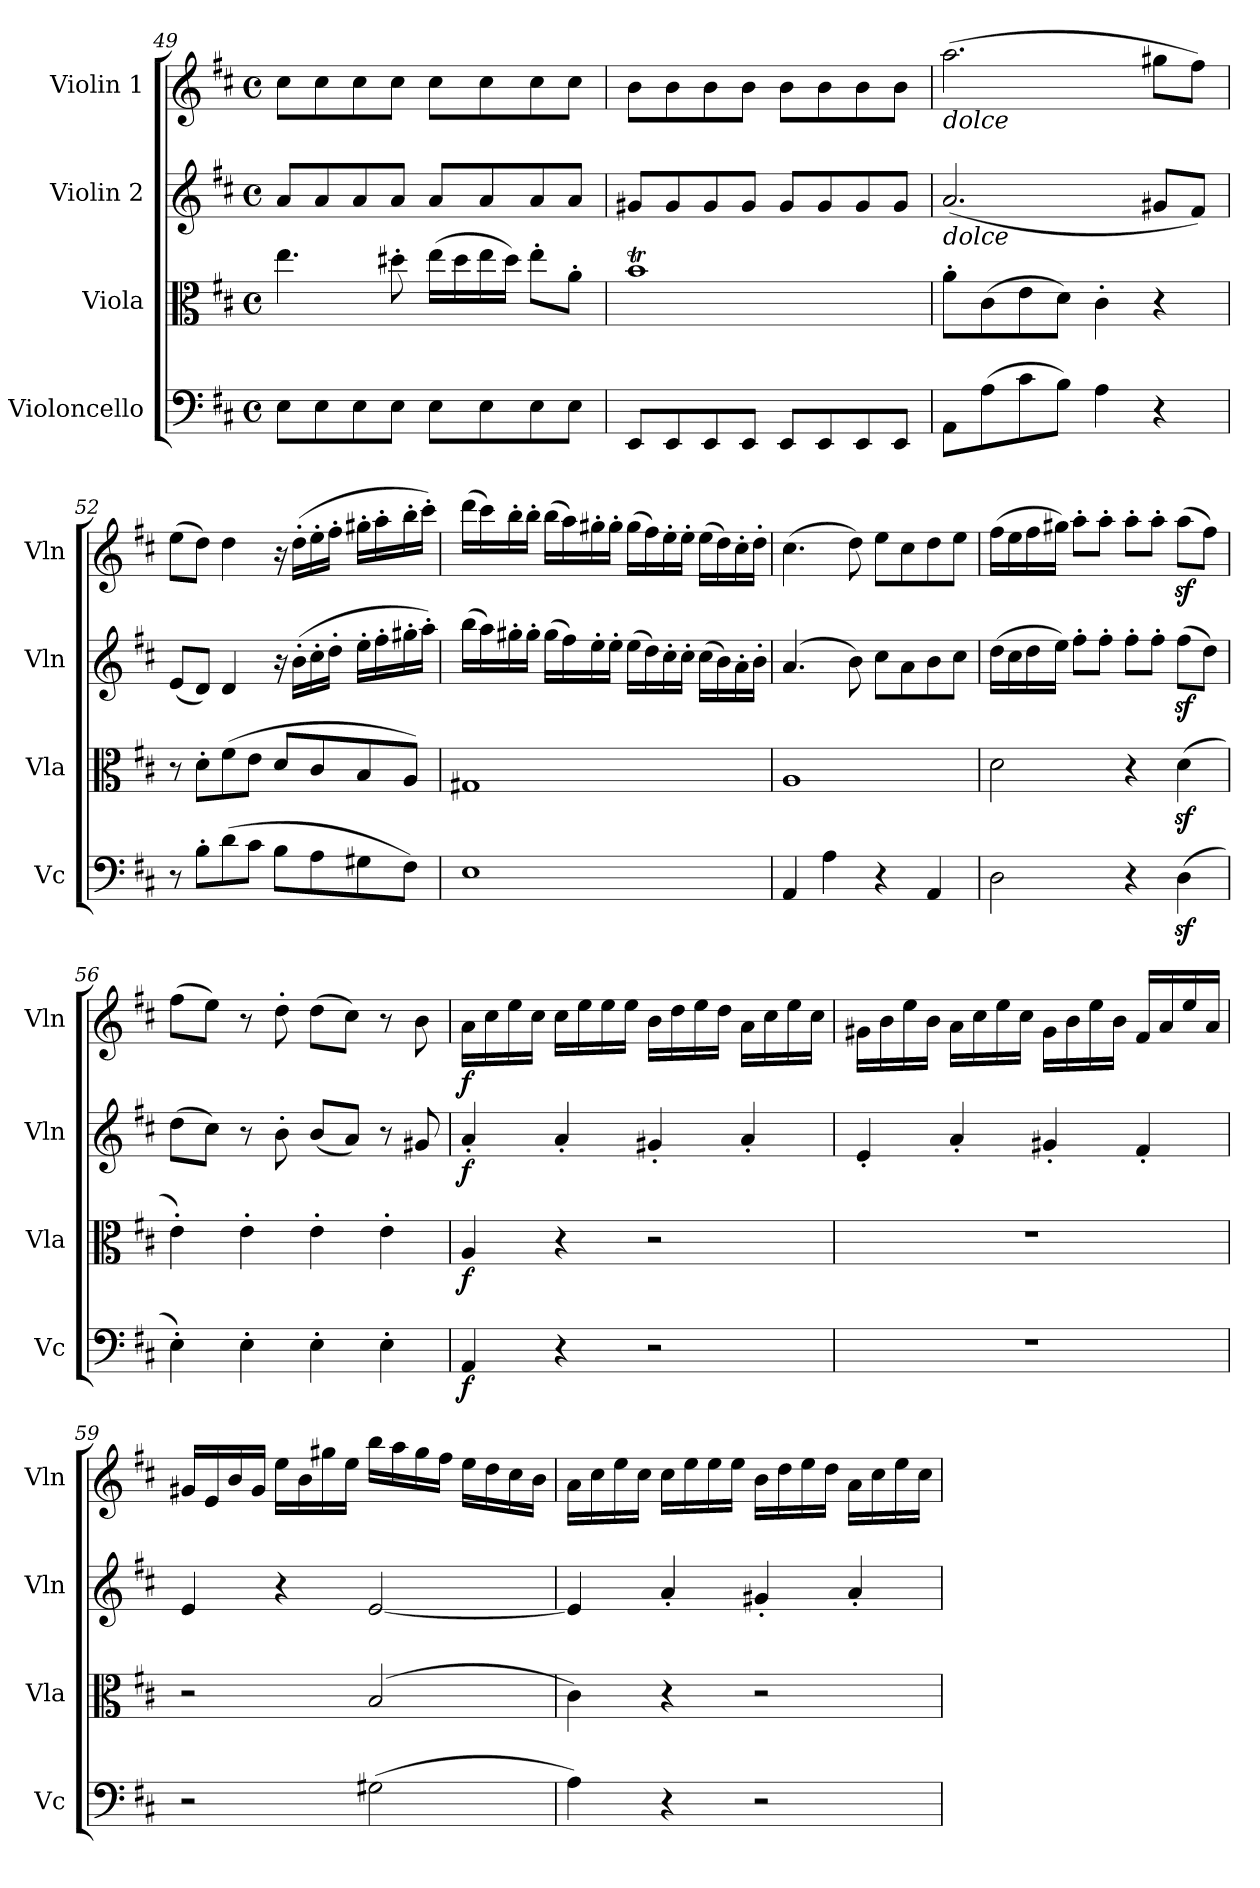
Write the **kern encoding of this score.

**kern	**dynam	**kern	**dynam	**kern	**dynam	**kern	**dynam
*part4	*part4	*part3	*part3	*part2	*part2	*part1	*part1
*staff4	*staff4	*staff3	*staff3	*staff2	*staff2	*staff1	*staff1
*I"Violoncello	*	*I"Viola	*	*I"Violin 2	*	*I"Violin 1	*
*I'Vc	*	*I'Vla	*	*I'Vln	*	*I'Vln	*
!!LO:LB:g=z
*clefF4	*	*clefC3	*	*clefG2	*	*clefG2	*
*k[f#c#]	*	*k[f#c#]	*	*k[f#c#]	*	*k[f#c#]	*
*M4/4	*	*M4/4	*	*M4/4	*	*M4/4	*
*met(c)	*	*met(c)	*	*met(c)	*	*met(c)	*
=49	=49	=49	=49	=49	=49	=49	=49
8E\L	.	4.ee\	.	8a/L	.	8cc#\L	.
8E\	.	.	.	8a/	.	8cc#\	.
8E\	.	.	.	8a/	.	8cc#\	.
8E\J	.	8dd#X'\	.	8a/J	.	8cc#\J	.
8E\L	.	(16ee\LL	.	8a/L	.	8cc#\L	.
.	.	16dd#\	.	.	.	.	.
8E\	.	16ee\	.	8a/	.	8cc#\	.
.	.	16dd#\JJ)	.	.	.	.	.
8E\	.	8ee'\L	.	8a/	.	8cc#\	.
8E\J	.	8a'\J	.	8a/J	.	8cc#\J	.
=50	=50	=50	=50	=50	=50	=50	=50
8EE/L	.	1bT	.	8g#X/L	.	8b\L	.
8EE/	.	.	.	8g#/	.	8b\	.
8EE/	.	.	.	8g#/	.	8b\	.
8EE/J	.	.	.	8g#/J	.	8b\J	.
8EE/L	.	.	.	8g#/L	.	8b\L	.
8EE/	.	.	.	8g#/	.	8b\	.
8EE/	.	.	.	8g#/	.	8b\	.
8EE/J	.	.	.	8g#/J	.	8b\J	.
=51	=51	=51	=51	=51	=51	=51	=51
!	!	!	!	!	!	!LO:TX:b:i:t=dolce	!
!	!	!	!	!LO:TX:b:i:t=dolce	!	!	!
!	!LO:DY:b	!	!	!	!	!	!
!	!LO:DY:n=1:b	!	!LO:DY:b	!	!	!	!
!	!	!	!LO:DY:n=1:b	!	!	!	!
8AA\L	p other-dynamics	8a'\L	p other-dynamics	(2.a/	.	(2.aa\	.
(8A\	.	(8c#\	.	.	.	.	.
8c#\	.	8e\	.	.	.	.	.
8B\J)	.	8d\J)	.	.	.	.	.
4A\	.	4c#'\	.	.	.	.	.
4r	.	4r	.	8g#X/L	.	8gg#X\L	.
.	.	.	.	8f#/J)	.	8ff#\J)	.
=52	=52	=52	=52	=52	=52	=52	=52
8r	.	8r	.	(8e/L	.	(8ee\L	.
8B'\L	.	8d'\L	.	8d/J)	.	8dd\J)	.
(8d\	.	(8f#\	.	4d/	.	4dd\	.
8c#\J	.	8e\J	.	.	.	.	.
8B\L	.	8d/L	.	16r	.	16r	.
.	.	.	.	(16b'\LL	.	(16dd'\LL	.
8A\	.	8c#/	.	16cc#'\	.	16ee'\	.
.	.	.	.	16dd'\JJ	.	16ff#'\JJ	.
8G#X\	.	8B/	.	16ee'\LL	.	16gg#X'\LL	.
.	.	.	.	16ff#'\	.	16aa'\	.
8F#\J)	.	8A/J)	.	16gg#X'\	.	16bb'\	.
.	.	.	.	16aa'\JJ)	.	16ccc#'\JJ)	.
!!LO:LB:g=z
=53	=53	=53	=53	=53	=53	=53	=53
1E	.	1G#X	.	(16bb\LL	.	(16ddd\LL	.
.	.	.	.	16aa\)	.	16ccc#\)	.
.	.	.	.	16gg#X'\	.	16bb'\	.
.	.	.	.	16gg#'\JJ	.	16bb'\JJ	.
.	.	.	.	(16gg#\LL	.	(16bb\LL	.
.	.	.	.	16ff#\)	.	16aa\)	.
.	.	.	.	16ee'\	.	16gg#X'\	.
.	.	.	.	16ee'\JJ	.	16gg#'\JJ	.
.	.	.	.	(16ee\LL	.	(16gg#\LL	.
.	.	.	.	16dd\)	.	16ff#\)	.
.	.	.	.	16cc#'\	.	16ee'\	.
.	.	.	.	16cc#'\JJ	.	16ee'\JJ	.
.	.	.	.	(16cc#\LL	.	(16ee\LL	.
.	.	.	.	16b\)	.	16dd\)	.
.	.	.	.	16a'\	.	16cc#'\	.
.	.	.	.	16b'\JJ	.	16dd'\JJ	.
=54	=54	=54	=54	=54	=54	=54	=54
4AA/	.	1A	.	(4.a/	.	(4.cc#\	.
4A\	.	.	.	.	.	.	.
.	.	.	.	8b\)	.	8dd\)	.
4r	.	.	.	8cc#\L	.	8ee\L	.
.	.	.	.	8a\	.	8cc#\	.
4AA/	.	.	.	8b\	.	8dd\	.
.	.	.	.	8cc#\J	.	8ee\J	.
!!LO:PB:g=z
=55	=55	=55	=55	=55	=55	=55	=55
2D\	.	2d\	.	(16dd\LL	.	(16ff#\LL	.
.	.	.	.	16cc#\	.	16ee\	.
.	.	.	.	16dd\	.	16ff#\	.
.	.	.	.	16ee\JJ)	.	16gg#X\JJ)	.
.	.	.	.	8ff#'\L	.	8aa'\L	.
.	.	.	.	8ff#'\J	.	8aa'\J	.
4r	.	4r	.	8ff#'\L	.	8aa'\L	.
.	.	.	.	8ff#'\J	.	8aa'\J	.
(4Dz<\	.	(4dz<\	.	(8ff#z<\L	.	(8aaz<\L	.
.	.	.	.	8dd\J)	.	8ff#\J)	.
=56	=56	=56	=56	=56	=56	=56	=56
4E'\)	.	4e'\)	.	(8dd\L	.	(8ff#\L	.
.	.	.	.	8cc#\J)	.	8ee\J)	.
4E'\	.	4e'\	.	8r	.	8r	.
.	.	.	.	8b'\	.	8dd'\	.
4E'\	.	4e'\	.	(8b/L	.	(8dd\L	.
.	.	.	.	8a/J)	.	8cc#\J)	.
4E'\	.	4e'\	.	8r	.	8r	.
.	.	.	.	8g#X/	.	8b\	.
=57	=57	=57	=57	=57	=57	=57	=57
!	!LO:DY:b	!	!LO:DY:b	!	!LO:DY:b	!	!LO:DY:b
4AA/	f	4A/	f	4a'/	f	16a\LL	f
.	.	.	.	.	.	16cc#\	.
.	.	.	.	.	.	16ee\	.
.	.	.	.	.	.	16cc#\JJ	.
4r	.	4r	.	4a'/	.	16cc#\LL	.
.	.	.	.	.	.	16ee\	.
.	.	.	.	.	.	16ee\	.
.	.	.	.	.	.	16ee\JJ	.
2r	.	2r	.	4g#X'/	.	16b\LL	.
.	.	.	.	.	.	16dd\	.
.	.	.	.	.	.	16ee\	.
.	.	.	.	.	.	16dd\JJ	.
.	.	.	.	4a'/	.	16a\LL	.
.	.	.	.	.	.	16cc#\	.
.	.	.	.	.	.	16ee\	.
.	.	.	.	.	.	16cc#\JJ	.
!!LO:LB:g=z
=58	=58	=58	=58	=58	=58	=58	=58
1r	.	1r	.	4e'/	.	16g#X\LL	.
.	.	.	.	.	.	16b\	.
.	.	.	.	.	.	16ee\	.
.	.	.	.	.	.	16b\JJ	.
.	.	.	.	4a'/	.	16a\LL	.
.	.	.	.	.	.	16cc#\	.
.	.	.	.	.	.	16ee\	.
.	.	.	.	.	.	16cc#\JJ	.
.	.	.	.	4g#X'/	.	16g#\LL	.
.	.	.	.	.	.	16b\	.
.	.	.	.	.	.	16ee\	.
.	.	.	.	.	.	16b\JJ	.
.	.	.	.	4f#'/	.	16f#/LL	.
.	.	.	.	.	.	16a/	.
.	.	.	.	.	.	16ee/	.
.	.	.	.	.	.	16a/JJ	.
=59	=59	=59	=59	=59	=59	=59	=59
2r	.	2r	.	4e/	.	16g#X/LL	.
.	.	.	.	.	.	16e/	.
.	.	.	.	.	.	16b/	.
.	.	.	.	.	.	16g#/JJ	.
.	.	.	.	4r	.	16ee\LL	.
.	.	.	.	.	.	16b\	.
.	.	.	.	.	.	16gg#X\	.
.	.	.	.	.	.	16ee\JJ	.
(2G#X\	.	(2B/	.	[2e/	.	16bb\LL	.
.	.	.	.	.	.	16aa\	.
.	.	.	.	.	.	16gg#\	.
.	.	.	.	.	.	16ff#\JJ	.
.	.	.	.	.	.	16ee\LL	.
.	.	.	.	.	.	16dd\	.
.	.	.	.	.	.	16cc#\	.
.	.	.	.	.	.	16b\JJ	.
!!LO:LB:g=z
=60	=60	=60	=60	=60	=60	=60	=60
4A\)	.	4c#\)	.	4e/]	.	16a\LL	.
.	.	.	.	.	.	16cc#\	.
.	.	.	.	.	.	16ee\	.
.	.	.	.	.	.	16cc#\JJ	.
4r	.	4r	.	4a'/	.	16cc#\LL	.
.	.	.	.	.	.	16ee\	.
.	.	.	.	.	.	16ee\	.
.	.	.	.	.	.	16ee\JJ	.
2r	.	2r	.	4g#X'/	.	16b\LL	.
.	.	.	.	.	.	16dd\	.
.	.	.	.	.	.	16ee\	.
.	.	.	.	.	.	16dd\JJ	.
.	.	.	.	4a'/	.	16a\LL	.
.	.	.	.	.	.	16cc#\	.
.	.	.	.	.	.	16ee\	.
.	.	.	.	.	.	16cc#\JJ	.
=	=	=	=	=	=	=	=
*-	*-	*-	*-	*-	*-	*-	*-
